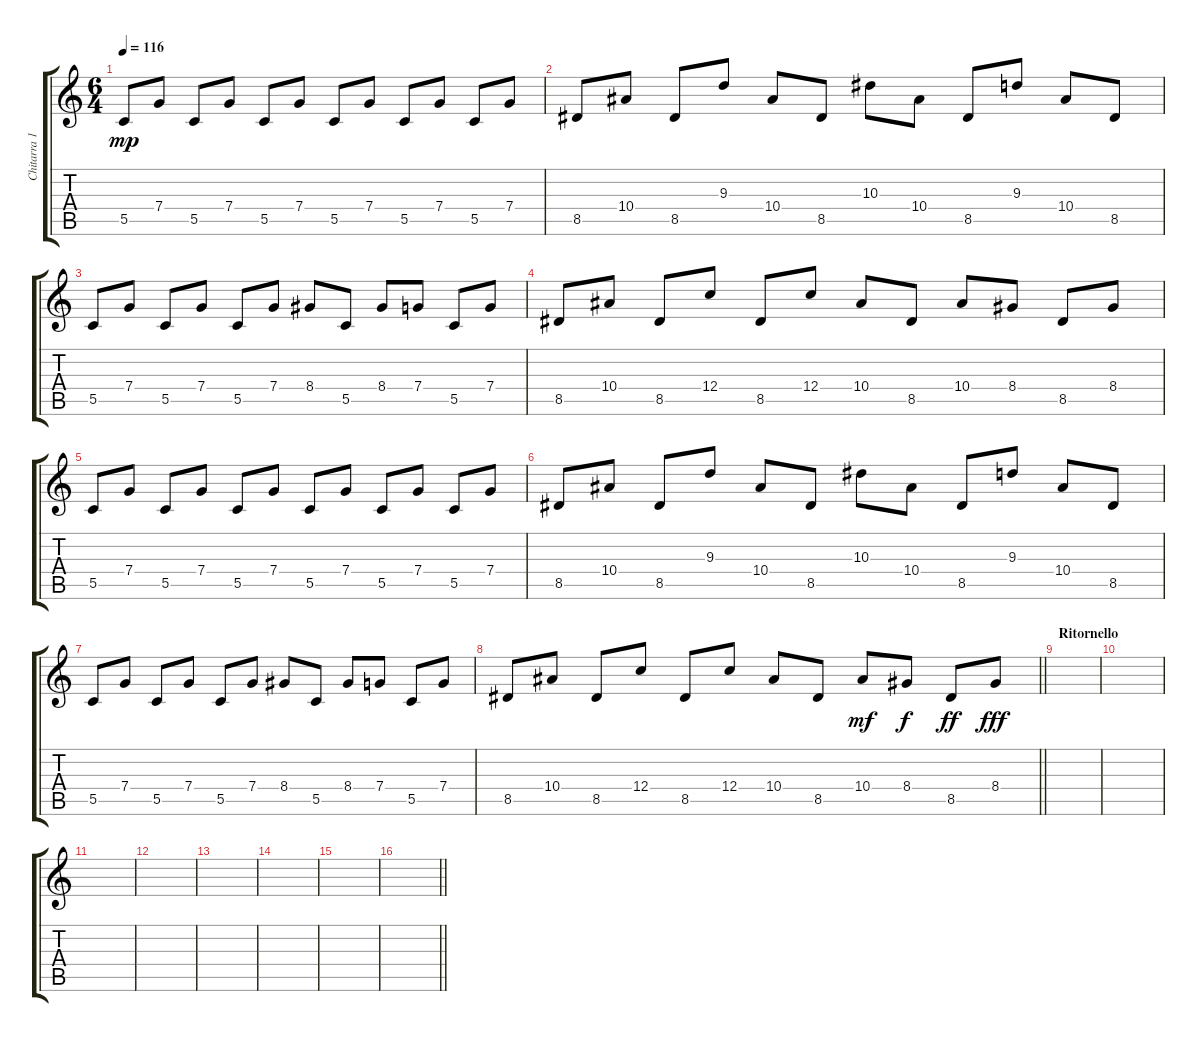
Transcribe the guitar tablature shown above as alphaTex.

\track ("Chitarra 1" "Chitarra 1") {instrument acousticguitarsteel}
\staff {score tabs}
\tuning (D4 A3 F3 C3 G2 D2) {hide}
\ts (6 4)
\tempo 116
\clef g2
\ks c
5.5.8{dy mp} 7.4.8 5.5.8 7.4.8 5.5.8 7.4.8 5.5.8 7.4.8 5.5.8 7.4.8 5.5.8 7.4.8 |
8.5.8 10.4.8 8.5.8 9.3.8 10.4.8 8.5.8 10.3.8 10.4.8 8.5.8 9.3.8 10.4.8 8.5.8 |
5.5.8 7.4.8 5.5.8 7.4.8 5.5.8 7.4.8 8.4.8 5.5.8 8.4.8 7.4.8 5.5.8 7.4.8 |
8.5.8 10.4.8 8.5.8 12.4.8 8.5.8 12.4.8 10.4.8 8.5.8 10.4.8 8.4.8 8.5.8 8.4.8 |
5.5.8 7.4.8 5.5.8 7.4.8 5.5.8 7.4.8 5.5.8 7.4.8 5.5.8 7.4.8 5.5.8 7.4.8 |
8.5.8 10.4.8 8.5.8 9.3.8 10.4.8 8.5.8 10.3.8 10.4.8 8.5.8 9.3.8 10.4.8 8.5.8 |
5.5.8 7.4.8 5.5.8 7.4.8 5.5.8 7.4.8 8.4.8 5.5.8 8.4.8 7.4.8 5.5.8 7.4.8 |
\barLineRight lightlight
8.5.8 10.4.8 8.5.8 12.4.8 8.5.8 12.4.8 10.4.8 8.5.8 10.4.8{dy mf} 8.4.8{dy f} 8.5.8{dy ff} 8.4.8{dy fff} |
\section ("" "Ritornello")
|
|
|
|
|
|
|
\barLineRight lightlight
